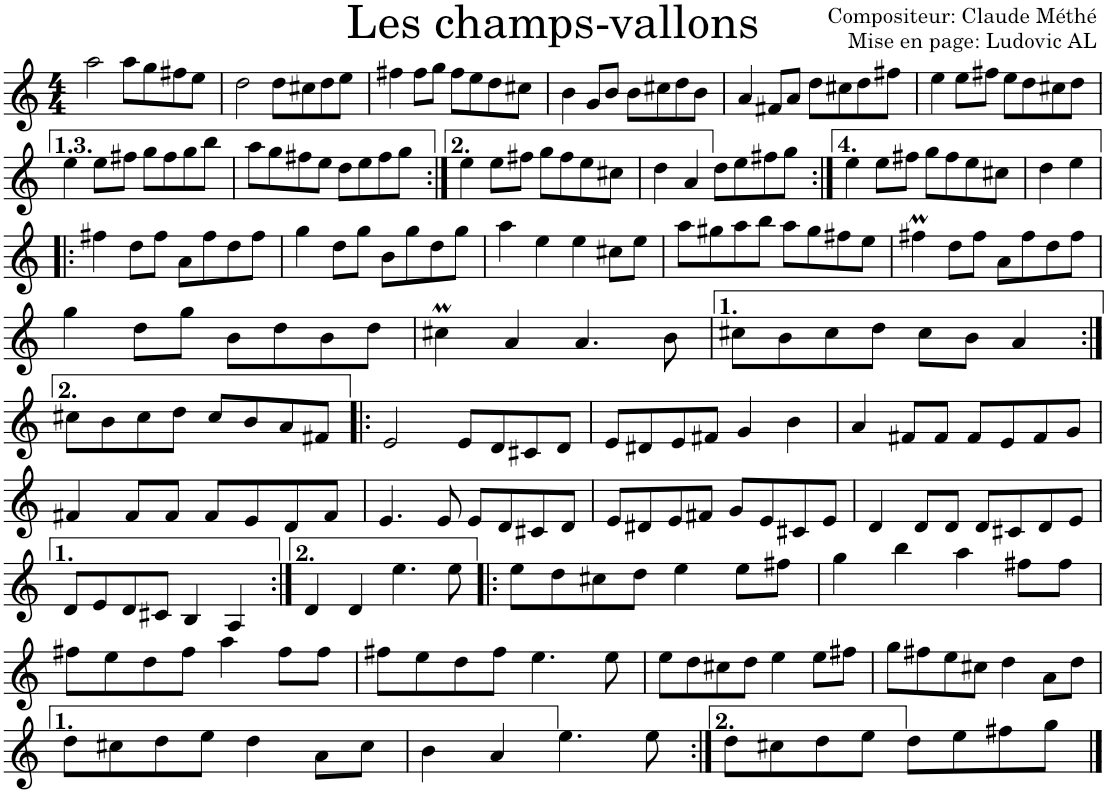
**kern
*part1
*staff1
*I"Violon
*I'Vln.
*clefG2
*k[]
*M4/4
=1
2aa\
8aa\L
8gg\
8ff#X\
8ee\J
=2
2dd\
8dd\L
8cc#X\
8dd\
8ee\J
=3
4ff#X\
8ff#\L
8gg\J
8ff#\L
8ee\
8dd\
8cc#X\J
=4
4b\
8g/L
8b/J
8b\L
8cc#X\
8dd\
8b\J
=5
4a/
8f#X/L
8a/J
8dd\L
8cc#X\
8dd\
8ff#X\J
=6
4ee\
8ee\L
8ff#X\J
8ee\L
8dd\
8cc#X\
8dd\J
!!LO:LB:g=z
=7
4ee\
8ee\L
8ff#X\J
8gg\L
8ff#\
8gg\
8bb\J
=8
8aa\L
8gg\
8ff#X\
8ee\J
8dd\L
8ee\
8ff#\
8gg\J
=9:|!
4ee\
8ee\L
8ff#X\J
8gg\L
8ff#\
8ee\
8cc#X\J
=10
4dd\
4a/
8dd\L
8ee\
8ff#X\
8gg\J
=11:|!
4ee\
8ee\L
8ff#X\J
8gg\L
8ff#\
8ee\
8cc#X\J
=12
4dd\
4ee\
!!LO:LB:g=z
=13!|:
4ff#X\
8dd\L
8ff#\J
8a\L
8ff#\
8dd\
8ff#\J
=14
4gg\
8dd\L
8gg\J
8b\L
8gg\
8dd\
8gg\J
=15
4aa\
4ee\
4ee\
8cc#X\L
8ee\J
=16
8aa\L
8gg#X\
8aa\
8bb\J
8aa\L
8gg#\
8ff#X\
8ee\J
=17
4ff#Xm\
8dd\L
8ff#\J
8a\L
8ff#\
8dd\
8ff#\J
!!LO:LB:g=z
=18
4gg\
8dd\L
8gg\J
8b\L
8dd\
8b\
8dd\J
=19
4cc#Xm\
4a/
4.a/
8b\
=20
8cc#X\L
8b\
8cc#\
8dd\J
8cc#\L
8b\J
4a/
!!LO:LB:g=z
=21:|!
8cc#X\L
8b\
8cc#\
8dd\J
8cc#/L
8b/
8a/
8f#X/J
=22!|:
2e/
8e/L
8d/
8c#X/
8d/J
=23
8e/L
8d#X/
8e/
8f#X/J
4g/
4b\
=24
4a/
8f#X/L
8f#/J
8f#/L
8e/
8f#/
8g/J
!!LO:LB:g=z
=25
4f#X/
8f#/L
8f#/J
8f#/L
8e/
8d/
8f#/J
=26
4.e/
8e/
8e/L
8d/
8c#X/
8d/J
=27
8e/L
8d#X/
8e/
8f#X/J
8g/L
8e/
8c#X/
8e/J
=28
4d/
8d/L
8d/J
8d/L
8c#X/
8d/
8e/J
!!LO:LB:g=z
=29
8d/L
8e/
8d/
8c#X/J
4B/
4A/
=30:|!
4d/
4d/
4.ee\
8ee\
=31!|:
8ee\L
8dd\
8cc#X\
8dd\J
4ee\
8ee\L
8ff#X\J
=32
4gg\
4bb\
4aa\
8ff#X\L
8ff#\J
!!LO:LB:g=z
=33
8ff#X\L
8ee\
8dd\
8ff#\J
4aa\
8ff#\L
8ff#\J
=34
8ff#X\L
8ee\
8dd\
8ff#\J
4.ee\
8ee\
=35
8ee\L
8dd\
8cc#X\
8dd\J
4ee\
8ee\L
8ff#X\J
=36
8gg\L
8ff#X\
8ee\
8cc#X\J
4dd\
8a\L
8dd\J
!!LO:LB:g=z
=37
8dd\L
8cc#X\
8dd\
8ee\J
4dd\
8a\L
8cc#\J
=38
4b\
4a/
4.ee\
8ee\
=39:|!
8dd\L
8cc#X\
8dd\
8ee\J
8dd\L
8ee\
8ff#X\
8gg\J
==
*-
